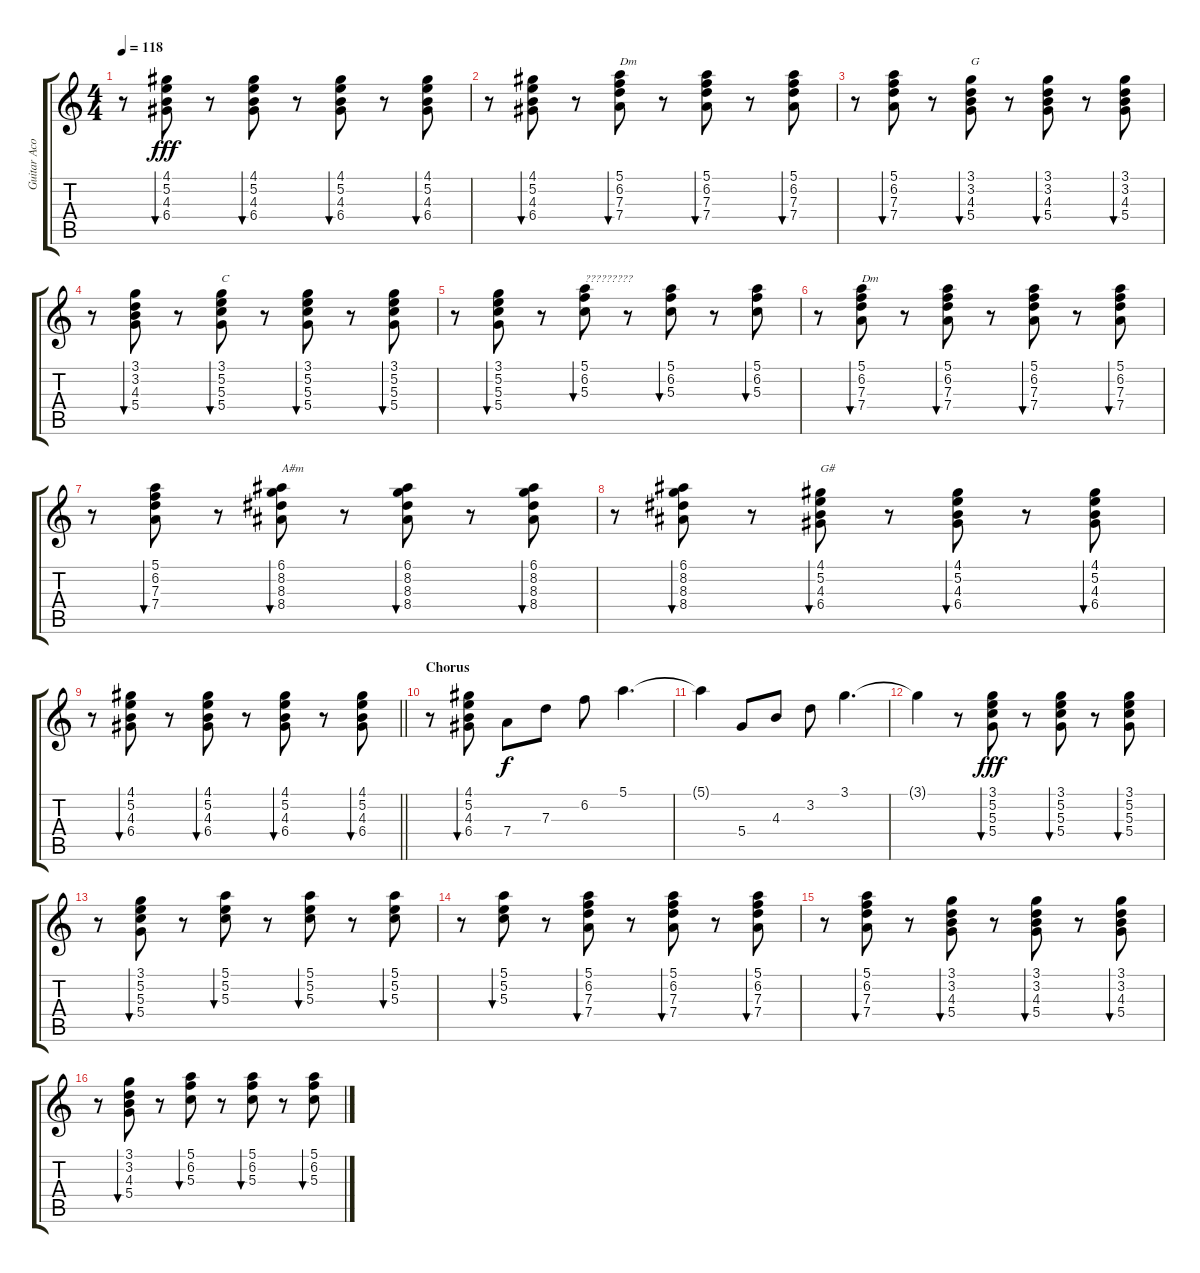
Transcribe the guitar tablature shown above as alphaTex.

\track ("Guitar Acoustic" "Guitar Aco") {instrument acousticguitarsteel}
\staff {score tabs}
\tuning (E4 B3 G3 D3 A2 E2) {hide}
\ts (4 4)
\tempo 118
\clef g2
\ks c
r.8{dy fff} (4.1 5.2 4.3 6.4).8{bu 30} r.8 (4.1 5.2 4.3 6.4).8{bu 30} r.8 (4.1 5.2 4.3 6.4).8{bu 30} r.8 (4.1 5.2 4.3 6.4).8{bu 30} |
r.8 (4.1 5.2 4.3 6.4).8{bu 30} r.8 (5.1 6.2 7.3 7.4).8{bu 30 txt "Dm"} r.8 (5.1 6.2 7.3 7.4).8{bu 30} r.8 (5.1 6.2 7.3 7.4).8{bu 30} |
r.8 (5.1 6.2 7.3 7.4).8{bu 30} r.8 (3.1 3.2 4.3 5.4).8{bu 30 txt "G"} r.8 (3.1 3.2 4.3 5.4).8{bu 30} r.8 (3.1 3.2 4.3 5.4).8{bu 30} |
r.8 (3.1 3.2 4.3 5.4).8{bu 30} r.8 (3.1 5.2 5.3 5.4).8{bu 30 txt "C"} r.8 (3.1 5.2 5.3 5.4).8{bu 30} r.8 (3.1 5.2 5.3 5.4).8{bu 30} |
r.8 (3.1 5.2 5.3 5.4).8{bu 30} r.8 (5.1 6.2 5.3).8{bu 30 txt "?????????"} r.8 (5.1 6.2 5.3).8{bu 30} r.8 (5.1 6.2 5.3).8{bu 30} |
r.8 (5.1 6.2 7.3 7.4).8{bu 30 txt "Dm"} r.8 (5.1 6.2 7.3 7.4).8{bu 30} r.8 (5.1 6.2 7.3 7.4).8{bu 30} r.8 (5.1 6.2 7.3 7.4).8{bu 30} |
r.8 (5.1 6.2 7.3 7.4).8{bu 30} r.8 (6.1 8.2 8.3 8.4).8{bu 30 txt "A#m"} r.8 (6.1 8.2 8.3 8.4).8{bu 30} r.8 (6.1 8.2 8.3 8.4).8{bu 30} |
r.8 (6.1 8.2 8.3 8.4).8{bu 30} r.8 (4.1 5.2 4.3 6.4).8{bu 30 txt "G#"} r.8 (4.1 5.2 4.3 6.4).8{bu 30} r.8 (4.1 5.2 4.3 6.4).8{bu 30} |
\barLineRight lightlight
r.8 (4.1 5.2 4.3 6.4).8{bu 30} r.8 (4.1 5.2 4.3 6.4).8{bu 30} r.8 (4.1 5.2 4.3 6.4).8{bu 30} r.8 (4.1 5.2 4.3 6.4).8{bu 30} |
\section ("" "Chorus")
r.8 (4.1 5.2 4.3 6.4).8{bu 30} 7.4.8{dy f} 7.3.8 6.2.8 5.1.4{d} |
5.1{t}.4 5.4.8 4.3.8 3.2.8 3.1.4{d} |
3.1{t}.4 r.8 (3.1 5.2 5.3 5.4).8{bu 30 dy fff} r.8 (3.1 5.2 5.3 5.4).8{bu 30} r.8 (3.1 5.2 5.3 5.4).8{bu 30} |
r.8 (3.1 5.2 5.3 5.4).8{bu 30} r.8 (5.1 5.2 5.3).8{bu 30} r.8 (5.1 5.2 5.3).8{bu 30} r.8 (5.1 5.2 5.3).8{bu 30} |
r.8 (5.1 5.2 5.3).8{bu 30} r.8 (5.1 6.2 7.3 7.4).8{bu 30} r.8 (5.1 6.2 7.3 7.4).8{bu 30} r.8 (5.1 6.2 7.3 7.4).8{bu 30} |
r.8 (5.1 6.2 7.3 7.4).8{bu 30} r.8 (3.1 3.2 4.3 5.4).8{bu 30} r.8 (3.1 3.2 4.3 5.4).8{bu 30} r.8 (3.1 3.2 4.3 5.4).8{bu 30} |
r.8 (3.1 3.2 4.3 5.4).8{bu 30} r.8 (5.1 6.2 5.3).8{bu 30} r.8 (5.1 6.2 5.3).8{bu 30} r.8 (5.1 6.2 5.3).8{bu 30}
